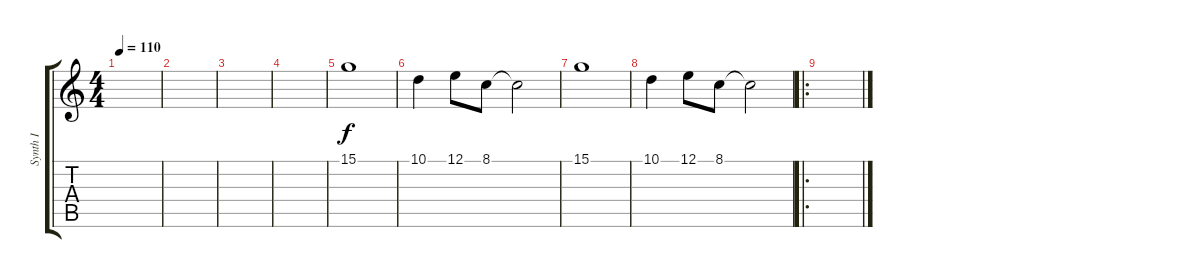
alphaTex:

\track ("Synth I" "Synth I") {instrument rockorgan}
\staff {score tabs}
\tuning (E4 B3 G3 D3 A2 E2) {hide}
\ts (4 4)
\tempo 110
\clef g2
\ks c
|
|
|
|
15.1.1 |
10.1.4 12.1.8 8.1.8 8.1{t}.2 |
15.1.1 |
10.1.4 12.1.8 8.1.8 8.1{t}.2 |
\ro
